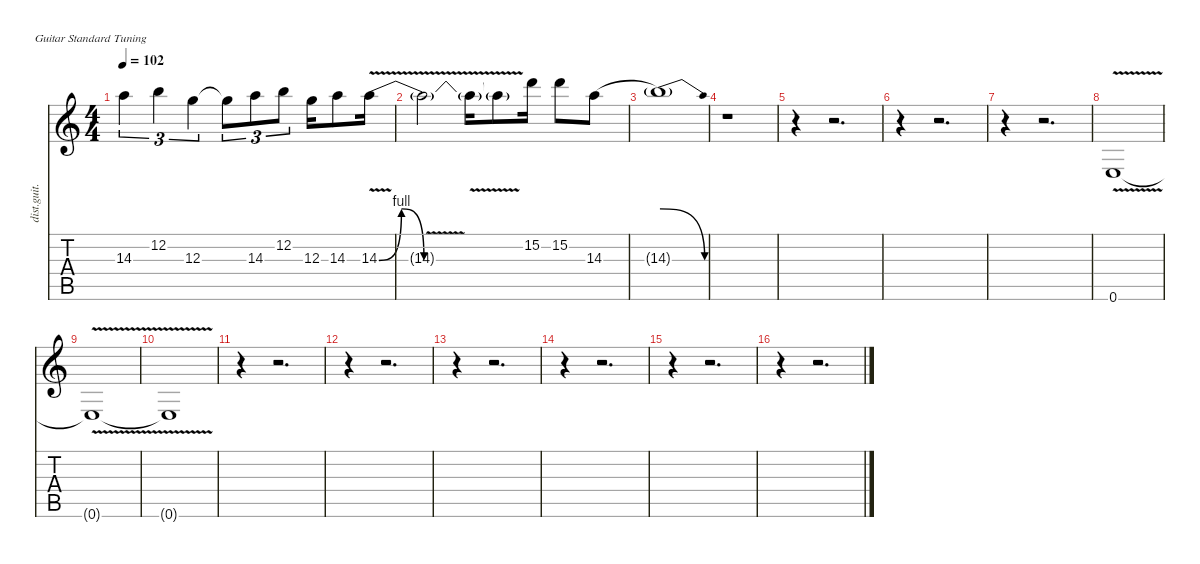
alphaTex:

\defaultSystemsLayout 4
\hideDynamics
\bracketExtendMode nobrackets
\otherSystemsTrackNameOrientation horizontal
\track ("David Gilmour / Talkbox" "dist.guit.") {instrument distortionguitar}
\staff {score tabs}
\tuning (E4 B3 G3 D3 A2 E2)
\ts (4 4)
\tempo 102
\clef g2
\ks c
14.3.4{tu (3 2) dy f beam Down} 12.2.4{tu (3 2) beam Down} 12.3.4{tu (3 2) beam Down} 12.3{t}.8{tu (3 2) beam Down} 14.3.8{tu (3 2) beam Down} 12.2.8{tu (3 2) beam Down} 12.3.16{beam Down} 14.3.8{beam Down} 14.3{be (bendrelease 0 0 30 4 30 4 60 0) v}.16{beam Down} |
14.3{v t}.2{beam Down} 14.3{v t}.16{beam Down} 14.3{v t}.8{beam Down} 15.2.16{beam Down} 15.2.8{beam Down} 14.3{be (hold 0 0 60 0)}.8{beam Down} |
14.3{be (release 0 4 60 0) t}.1{beam Down} |
r.1{beam Down} |
r.4{beam Down} r.2{d beam Down} |
r.4{beam Down} r.2{d beam Down} |
r.4{beam Down} r.2{d beam Down} |
0.6{v}.1{beam Up} |
0.6{v t}.1{beam Up} |
0.6{v t}.1{beam Up} |
r.4{beam Down} r.2{d beam Down} |
r.4{beam Down} r.2{d beam Down} |
r.4{beam Down} r.2{d beam Down} |
r.4{beam Down} r.2{d beam Down} |
r.4{beam Down} r.2{d beam Down} |
r.4{beam Down} r.2{d beam Down}
